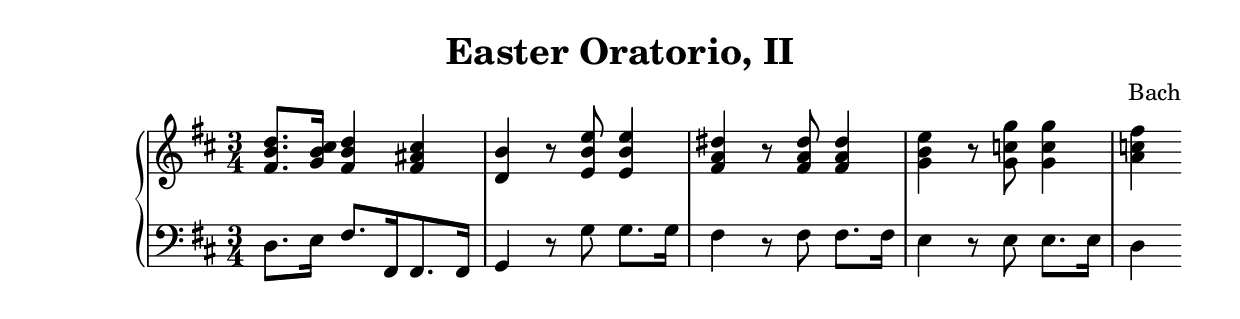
\version "2.12.0"
\header {
  title = "Easter Oratorio, II"
  composer = "Bach"
}

\new PianoStaff <<
  \new Staff {
    \relative c' {
      \time 3/4
      \key d \major
      <fis b d>8.
      <g b cis>16
      <fis b d>4
      <fis ais cis>4
      <d b'>4
      r8
      <e b' e>8
      <e b' e>4
      <fis a dis>4
      r8
      <fis a dis>8
      <fis a dis>4
      <g b e>4
      r8
      <g c! g'>8
      <g c g'>4
      <a c! fis>
    }
  }
  \new Staff {
    \relative c {
      \clef bass
      \key d \major
      \time 3/4
      d8. e16 fis8.[ fis,16 fis8. fis16]
      g4 r8 g'8 g8. g16
      fis4 r8 fis8 fis8. fis16
      e4 r8 e8 e8. e16
      d4
    }
  }
>>
